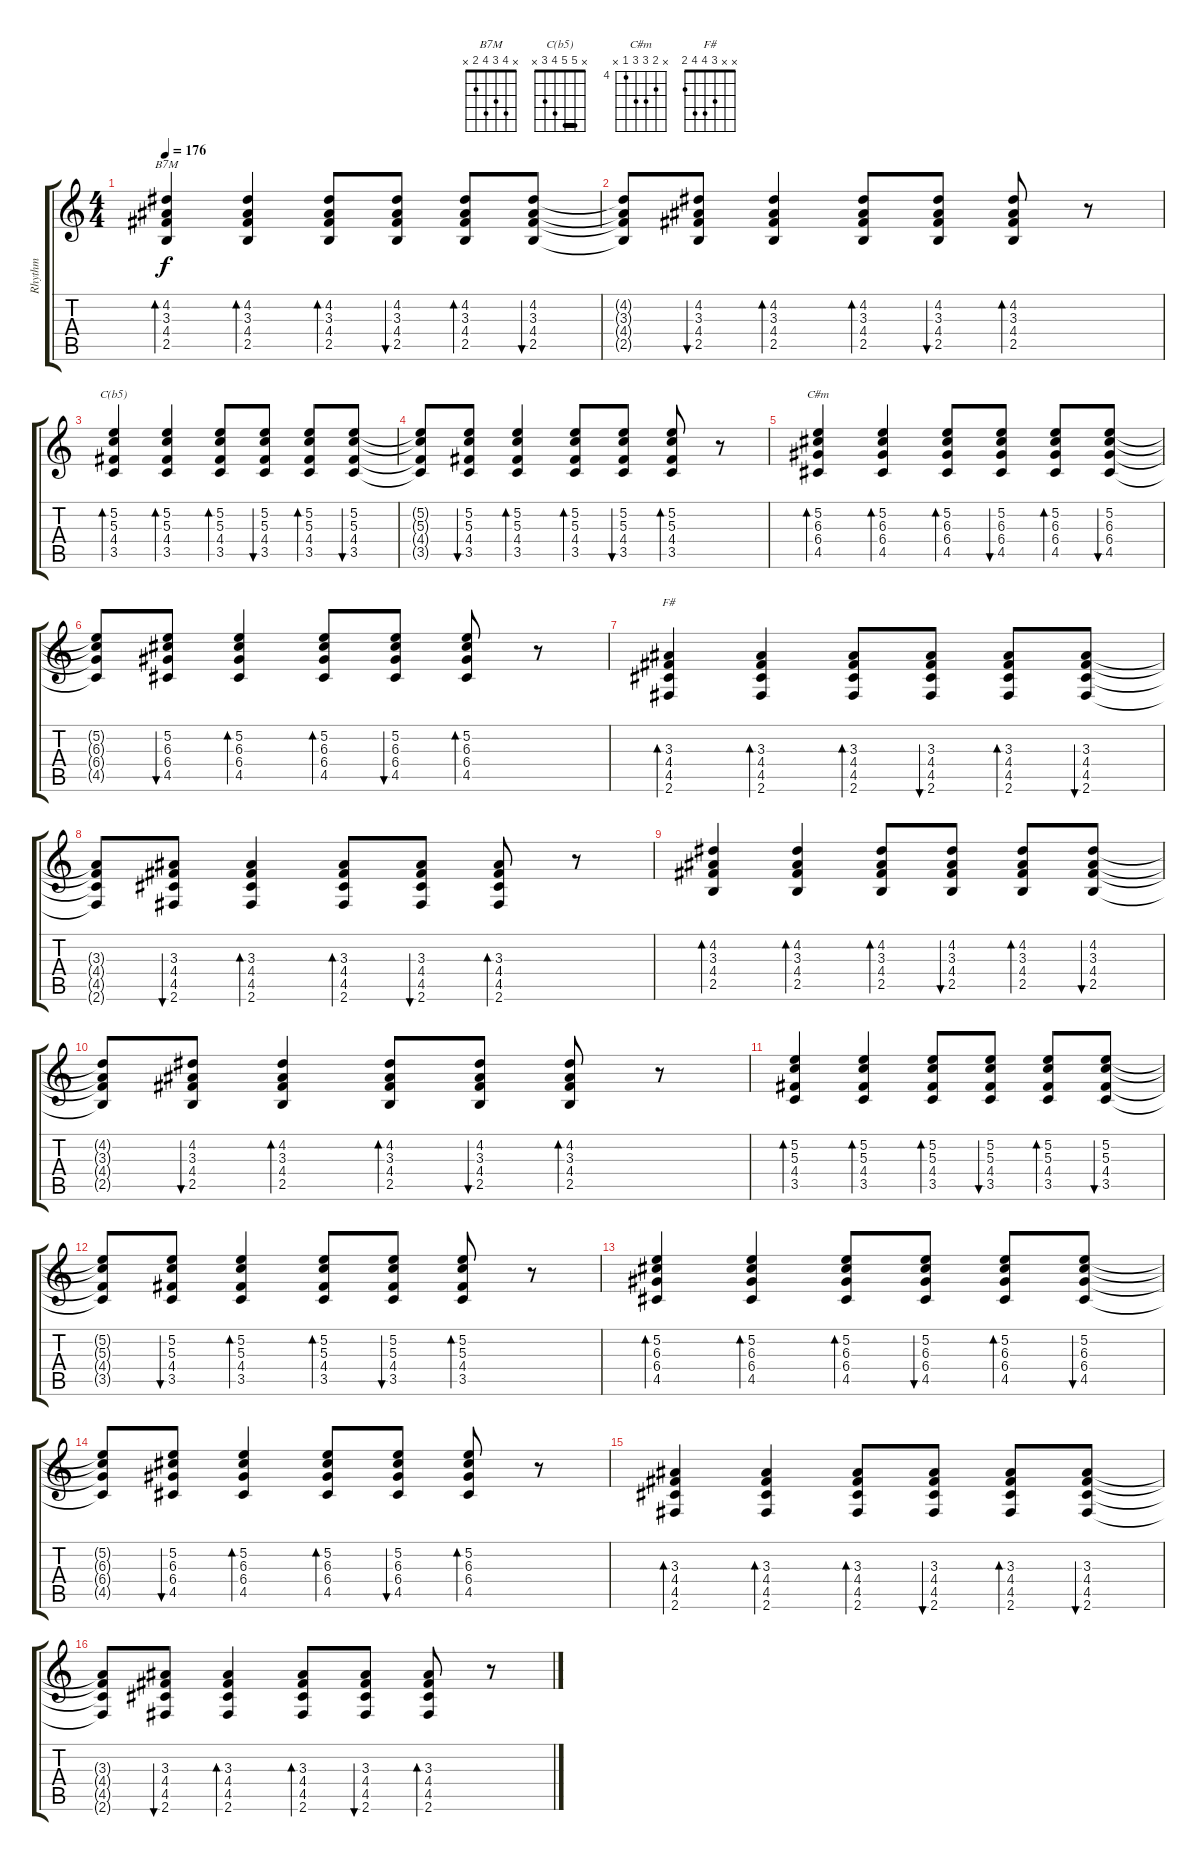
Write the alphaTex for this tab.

\track ("Rhythm " "Rhythm ") {instrument overdrivenguitar}
\staff {score tabs}
\tuning (E4 B3 G3 D3 A2 E2) {hide}
\chord ("B7M" x 4 3 4 2 x)
\chord ("C(b5)" x 5 5 4 3 x) {barre 5}
\chord ("C#m" x 5 6 6 4 x) {firstfret 4}
\chord ("F#" x x 3 4 4 2)
\ts (4 4)
\tempo 176
\clef g2
\ks c
(4.2 3.3 4.4 2.5).4{bd 30 ch "B7M" dy f instrument overdrivenguitar} (4.2 3.3 4.4 2.5).4{bd 30} (4.2 3.3 4.4 2.5).8{bd 30} (4.2 3.3 4.4 2.5).8{bu 30} (4.2 3.3 4.4 2.5).8{bd 30} (4.2 3.3 4.4 2.5).8{bu 30} |
(4.2{t} 3.3{t} 4.4{t} 2.5{t}).8 (4.2 3.3 4.4 2.5).8{bu 30} (4.2 3.3 4.4 2.5).4{bd 30} (4.2 3.3 4.4 2.5).8{bd 30} (4.2 3.3 4.4 2.5).8{bu 30} (4.2 3.3 4.4 2.5).8{bd 30} r.8 |
(5.2 5.3 4.4 3.5).4{bd 30 ch "C(b5)"} (5.2 5.3 4.4 3.5).4{bd 30} (5.2 5.3 4.4 3.5).8{bd 30} (5.2 5.3 4.4 3.5).8{bu 30} (5.2 5.3 4.4 3.5).8{bd 30} (5.2 5.3 4.4 3.5).8{bu 30} |
(5.2{t} 5.3{t} 4.4{t} 3.5{t}).8 (5.2 5.3 4.4 3.5).8{bu 30} (5.2 5.3 4.4 3.5).4{bd 30} (5.2 5.3 4.4 3.5).8{bd 30} (5.2 5.3 4.4 3.5).8{bu 30} (5.2 5.3 4.4 3.5).8{bd 30} r.8 |
(5.2 6.3 6.4 4.5).4{bd 30 ch "C#m"} (5.2 6.3 6.4 4.5).4{bd 30} (5.2 6.3 6.4 4.5).8{bd 30} (5.2 6.3 6.4 4.5).8{bu 30} (5.2 6.3 6.4 4.5).8{bd 30} (5.2 6.3 6.4 4.5).8{bu 30} |
(5.2{t} 6.3{t} 6.4{t} 4.5{t}).8 (5.2 6.3 6.4 4.5).8{bu 30} (5.2 6.3 6.4 4.5).4{bd 30} (5.2 6.3 6.4 4.5).8{bd 30} (5.2 6.3 6.4 4.5).8{bu 30} (5.2 6.3 6.4 4.5).8{bd 30} r.8 |
(3.3 4.4 4.5 2.6).4{bd 30 ch "F#"} (3.3 4.4 4.5 2.6).4{bd 30} (3.3 4.4 4.5 2.6).8{bd 30} (3.3 4.4 4.5 2.6).8{bu 30} (3.3 4.4 4.5 2.6).8{bd 30} (3.3 4.4 4.5 2.6).8{bu 30} |
(3.3{t} 4.4{t} 4.5{t} 2.6{t}).8 (3.3 4.4 4.5 2.6).8{bu 30} (3.3 4.4 4.5 2.6).4{bd 30} (3.3 4.4 4.5 2.6).8{bd 30} (3.3 4.4 4.5 2.6).8{bu 30} (3.3 4.4 4.5 2.6).8{bd 30} r.8 |
(4.2 3.3 4.4 2.5).4{bd 30} (4.2 3.3 4.4 2.5).4{bd 30} (4.2 3.3 4.4 2.5).8{bd 30} (4.2 3.3 4.4 2.5).8{bu 30} (4.2 3.3 4.4 2.5).8{bd 30} (4.2 3.3 4.4 2.5).8{bu 30} |
(4.2{t} 3.3{t} 4.4{t} 2.5{t}).8 (4.2 3.3 4.4 2.5).8{bu 30} (4.2 3.3 4.4 2.5).4{bd 30} (4.2 3.3 4.4 2.5).8{bd 30} (4.2 3.3 4.4 2.5).8{bu 30} (4.2 3.3 4.4 2.5).8{bd 30} r.8 |
(5.2 5.3 4.4 3.5).4{bd 30} (5.2 5.3 4.4 3.5).4{bd 30} (5.2 5.3 4.4 3.5).8{bd 30} (5.2 5.3 4.4 3.5).8{bu 30} (5.2 5.3 4.4 3.5).8{bd 30} (5.2 5.3 4.4 3.5).8{bu 30} |
(5.2{t} 5.3{t} 4.4{t} 3.5{t}).8 (5.2 5.3 4.4 3.5).8{bu 30} (5.2 5.3 4.4 3.5).4{bd 30} (5.2 5.3 4.4 3.5).8{bd 30} (5.2 5.3 4.4 3.5).8{bu 30} (5.2 5.3 4.4 3.5).8{bd 30} r.8 |
(5.2 6.3 6.4 4.5).4{bd 30} (5.2 6.3 6.4 4.5).4{bd 30} (5.2 6.3 6.4 4.5).8{bd 30} (5.2 6.3 6.4 4.5).8{bu 30} (5.2 6.3 6.4 4.5).8{bd 30} (5.2 6.3 6.4 4.5).8{bu 30} |
(5.2{t} 6.3{t} 6.4{t} 4.5{t}).8 (5.2 6.3 6.4 4.5).8{bu 30} (5.2 6.3 6.4 4.5).4{bd 30} (5.2 6.3 6.4 4.5).8{bd 30} (5.2 6.3 6.4 4.5).8{bu 30} (5.2 6.3 6.4 4.5).8{bd 30} r.8 |
(3.3 4.4 4.5 2.6).4{bd 30} (3.3 4.4 4.5 2.6).4{bd 30} (3.3 4.4 4.5 2.6).8{bd 30} (3.3 4.4 4.5 2.6).8{bu 30} (3.3 4.4 4.5 2.6).8{bd 30} (3.3 4.4 4.5 2.6).8{bu 30} |
(3.3{t} 4.4{t} 4.5{t} 2.6{t}).8 (3.3 4.4 4.5 2.6).8{bu 30} (3.3 4.4 4.5 2.6).4{bd 30} (3.3 4.4 4.5 2.6).8{bd 30} (3.3 4.4 4.5 2.6).8{bu 30} (3.3 4.4 4.5 2.6).8{bd 30} r.8
